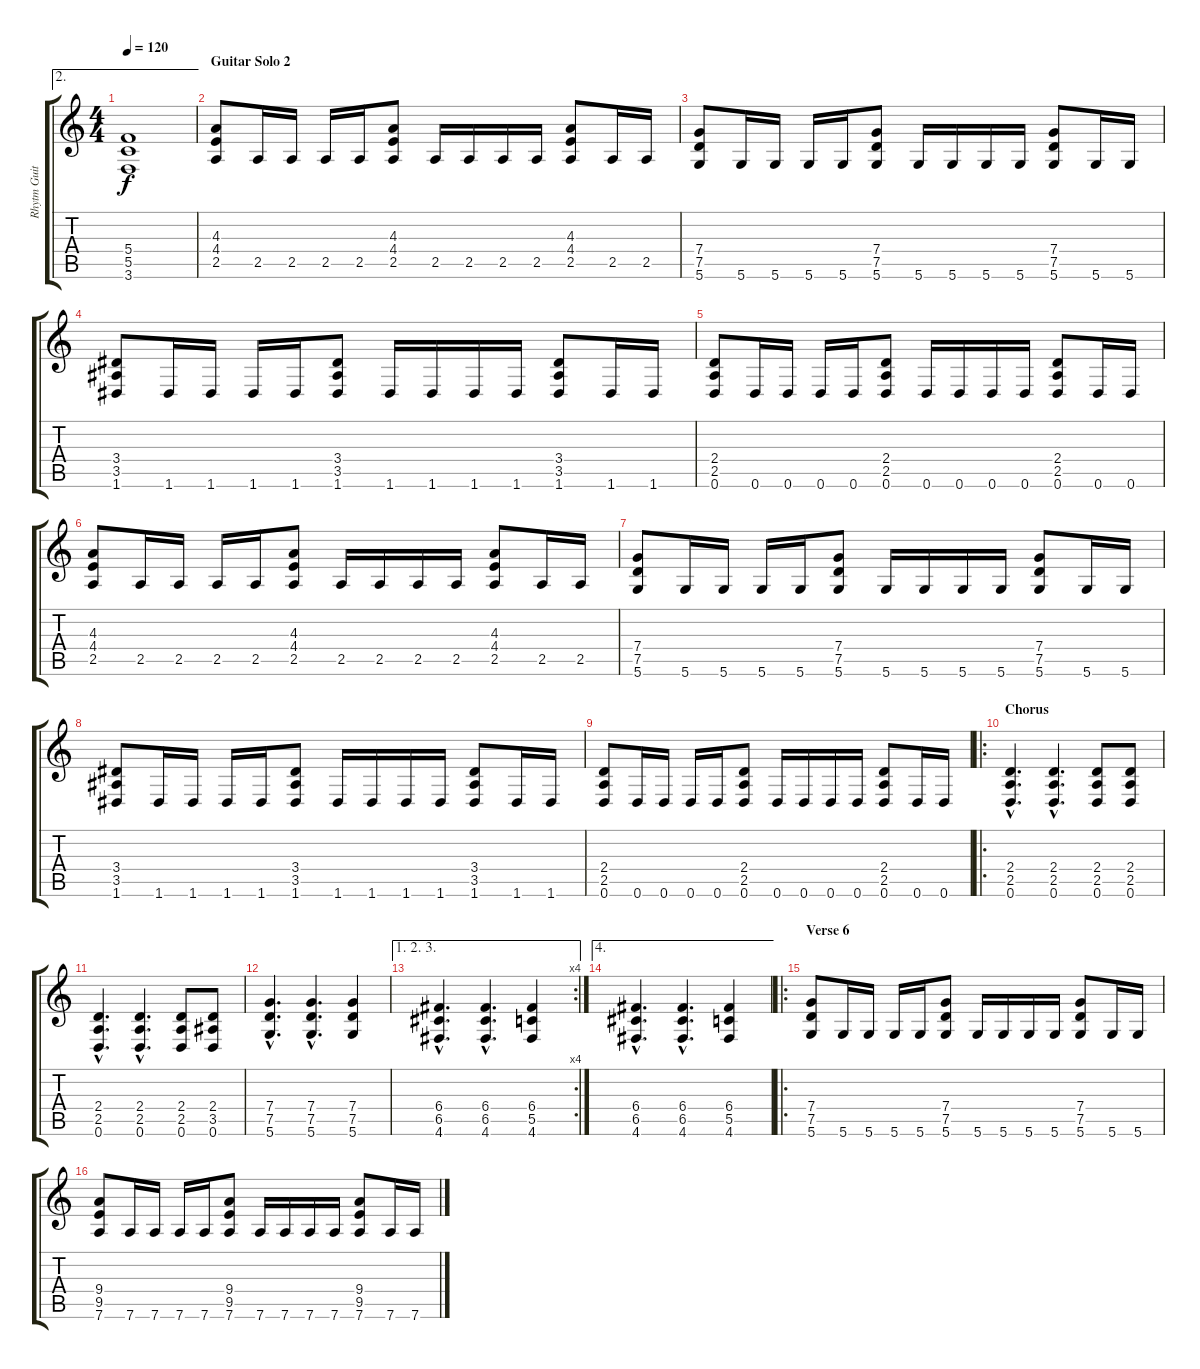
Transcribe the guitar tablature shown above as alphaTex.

\track ("Rhytm Guitar" "Rhytm Guit") {instrument distortionguitar}
\staff {score tabs}
\tuning (D4 A3 F3 C3 G2 D2) {hide}
\ae 2
\ts (4 4)
\tempo 120
\clef g2
\ks c
(5.4 5.5 3.6).1{dy f} |
\section ("" "Guitar Solo 2")
(4.3 4.4 2.5).8 2.5.16 2.5.16 2.5.16 2.5.16 (4.3 4.4 2.5).8 2.5.16 2.5.16 2.5.16 2.5.16 (4.3 4.4 2.5).8 2.5.16 2.5.16 |
(7.4 7.5 5.6).8 5.6.16 5.6.16 5.6.16 5.6.16 (7.4 7.5 5.6).8 5.6.16 5.6.16 5.6.16 5.6.16 (7.4 7.5 5.6).8 5.6.16 5.6.16 |
(3.4 3.5 1.6).8 1.6.16 1.6.16 1.6.16 1.6.16 (3.4 3.5 1.6).8 1.6.16 1.6.16 1.6.16 1.6.16 (3.4 3.5 1.6).8 1.6.16 1.6.16 |
(2.4 2.5 0.6).8 0.6.16 0.6.16 0.6.16 0.6.16 (2.4 2.5 0.6).8 0.6.16 0.6.16 0.6.16 0.6.16 (2.4 2.5 0.6).8 0.6.16 0.6.16 |
(4.3 4.4 2.5).8 2.5.16 2.5.16 2.5.16 2.5.16 (4.3 4.4 2.5).8 2.5.16 2.5.16 2.5.16 2.5.16 (4.3 4.4 2.5).8 2.5.16 2.5.16 |
(7.4 7.5 5.6).8 5.6.16 5.6.16 5.6.16 5.6.16 (7.4 7.5 5.6).8 5.6.16 5.6.16 5.6.16 5.6.16 (7.4 7.5 5.6).8 5.6.16 5.6.16 |
(3.4 3.5 1.6).8 1.6.16 1.6.16 1.6.16 1.6.16 (3.4 3.5 1.6).8 1.6.16 1.6.16 1.6.16 1.6.16 (3.4 3.5 1.6).8 1.6.16 1.6.16 |
(2.4 2.5 0.6).8 0.6.16 0.6.16 0.6.16 0.6.16 (2.4 2.5 0.6).8 0.6.16 0.6.16 0.6.16 0.6.16 (2.4 2.5 0.6).8 0.6.16 0.6.16 |
\ro
\section ("" "Chorus")
(2.4{hac} 2.5{hac} 0.6{hac}).4{d} (2.4{hac} 2.5{hac} 0.6{hac}).4{d} (2.4 2.5 0.6).8 (2.4 2.5 0.6).8 |
(2.4{hac} 2.5{hac} 0.6{hac}).4{d} (2.4{hac} 2.5{hac} 0.6{hac}).4{d} (2.4 2.5 0.6).8 (2.4 3.5 0.6).8 |
(7.4{hac} 7.5{hac} 5.6{hac}).4{d} (7.4{hac} 7.5{hac} 5.6{hac}).4{d} (7.4 7.5 5.6).4 |
\ae (1 2 3)
\rc 4
(6.4{hac} 6.5{hac} 4.6{hac}).4{d} (6.4{hac} 6.5{hac} 4.6{hac}).4{d} (6.4 5.5 4.6).4 |
\ae 4
(6.4{hac} 6.5{hac} 4.6{hac}).4{d} (6.4{hac} 6.5{hac} 4.6{hac}).4{d} (6.4 5.5 4.6).4 |
\ro
\section ("" "Verse 6")
(7.4 7.5 5.6).8 5.6.16 5.6.16 5.6.16 5.6.16 (7.4 7.5 5.6).8 5.6.16 5.6.16 5.6.16 5.6.16 (7.4 7.5 5.6).8 5.6.16 5.6.16 |
(9.4 9.5 7.6).8 7.6.16 7.6.16 7.6.16 7.6.16 (9.4 9.5 7.6).8 7.6.16 7.6.16 7.6.16 7.6.16 (9.4 9.5 7.6).8 7.6.16 7.6.16
